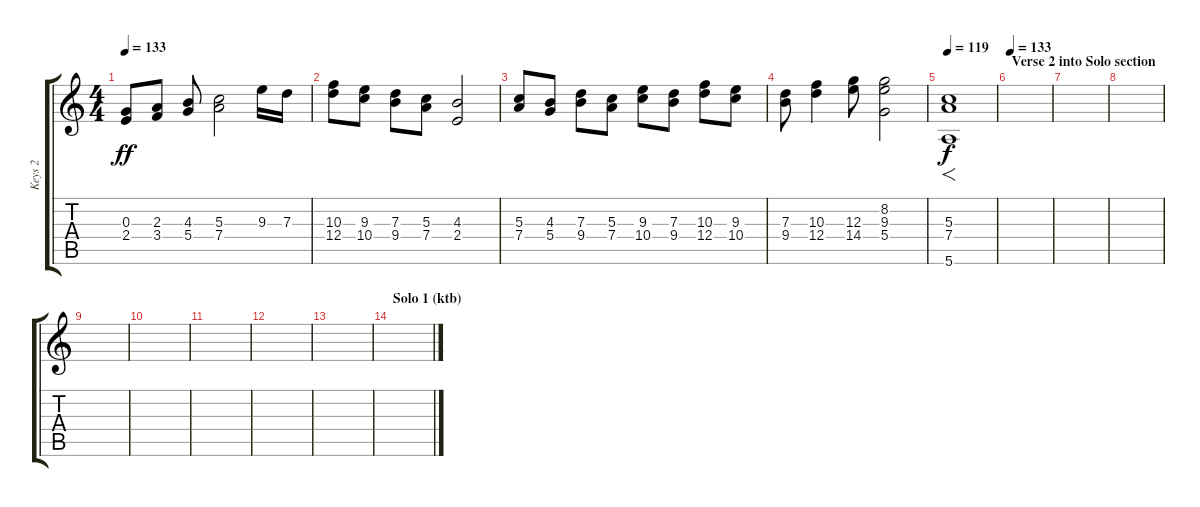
\track ("Keys 2" "Keys 2") {instrument tremolostrings}
\staff {score tabs}
\tuning (E5 B4 G4 D4 A3 E3) {hide}
\ts (4 4)
\tempo 133
\clef g2
\ks c
(0.3 2.4).8{dy ff volume 16} (2.3 3.4).8 (4.3 5.4).8 (5.3 7.4).2 9.3.16 7.3.16 |
(10.3 12.4).8 (9.3 10.4).8 (7.3 9.4).8 (5.3 7.4).8 (4.3 2.4).2 |
(5.3 7.4).8 (4.3 5.4).8 (7.3 9.4).8 (5.3 7.4).8 (9.3 10.4).8 (7.3 9.4).8 (10.3 12.4).8 (9.3 10.4).8 |
(7.3 9.4).8 (10.3 12.4).4 (12.3 14.4).8 (8.2 9.3 5.4).2 |
\tempo 119
(5.3 7.4 5.6).1{f dy f} |
\section ("" "Verse 2 into Solo section")
\tempo 133
|
|
|
|
|
|
|
|
\section ("" "Solo 1 (ktb)")
